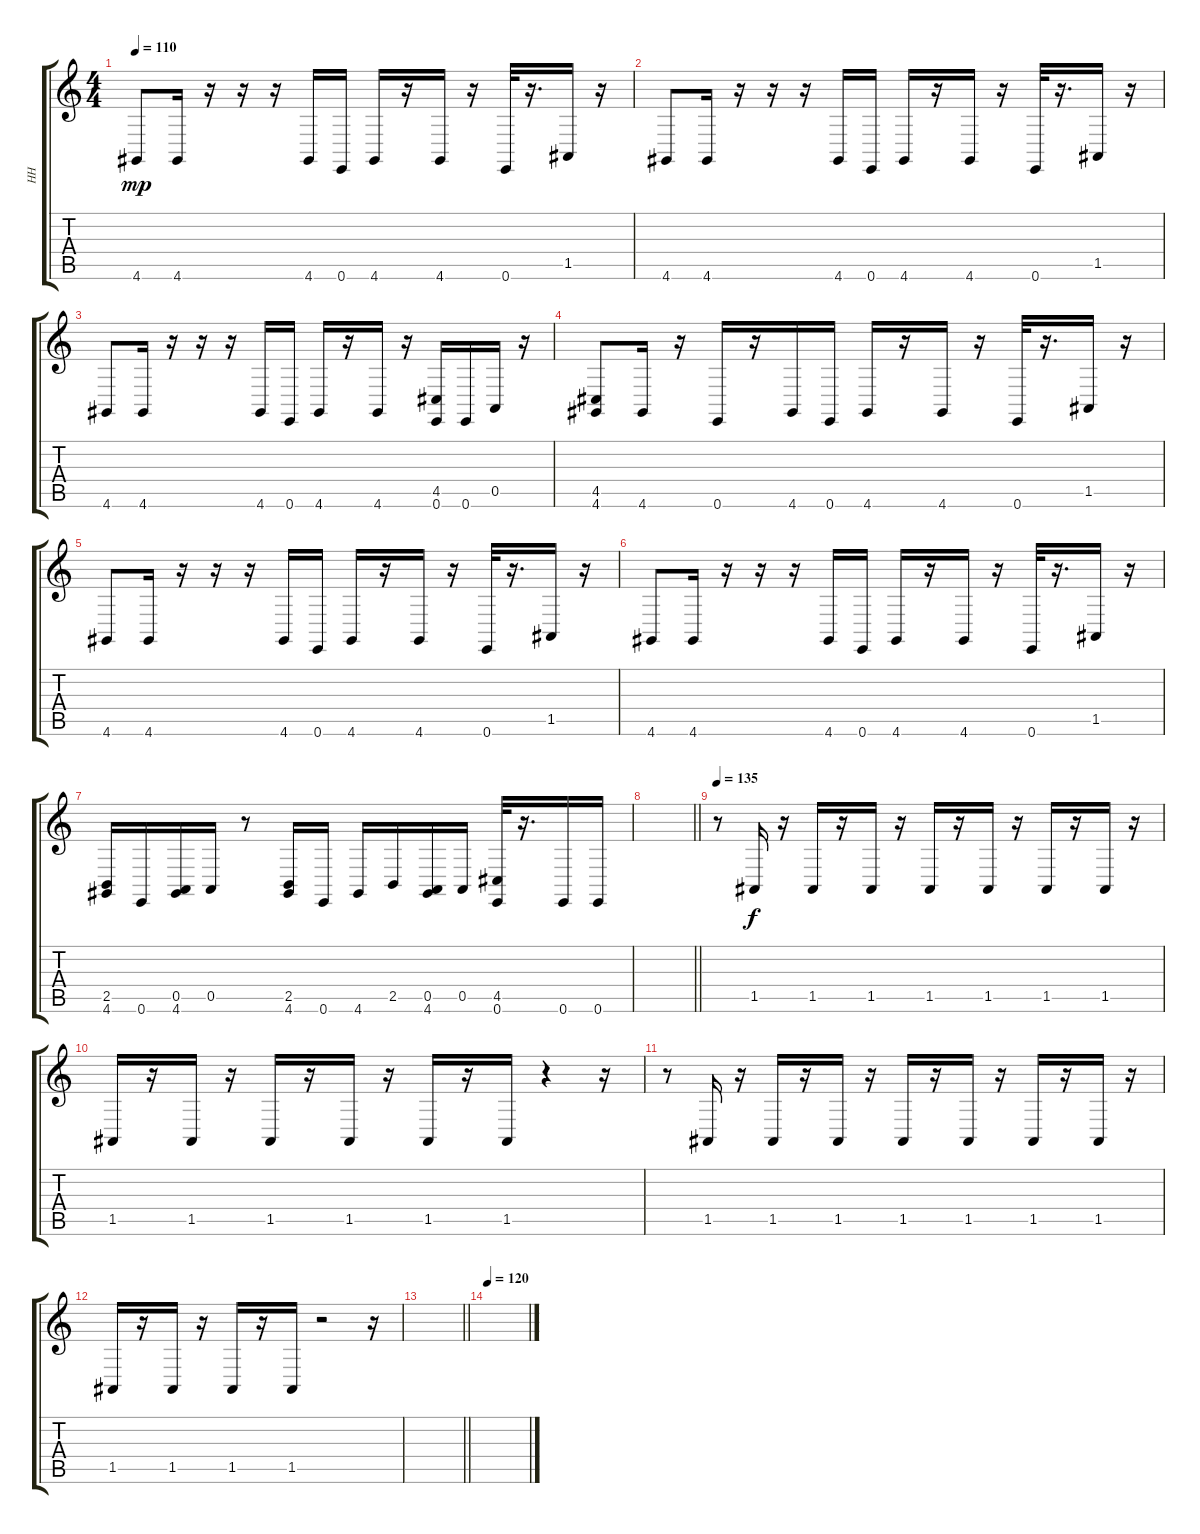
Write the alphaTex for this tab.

\track ("HH" "HH") {instrument acousticgrandpiano}
\staff {score tabs}
\tuning (E4 B3 G3 D3 A2 E2) {hide}
\ts (4 4)
\tempo 110
\clef g2
\ks c
4.6.8{dy mp} 4.6.16 r.16 r.16 r.16 4.6.16 0.6.16 4.6.16 r.16 4.6.16 r.16 0.6.32 r.16{d} 1.5.16 r.16 |
4.6.8 4.6.16 r.16 r.16 r.16 4.6.16 0.6.16 4.6.16 r.16 4.6.16 r.16 0.6.32 r.16{d} 1.5.16 r.16 |
4.6.8 4.6.16 r.16 r.16 r.16 4.6.16 0.6.16 4.6.16 r.16 4.6.16 r.16 (4.5 0.6).16 0.6.16 0.5.16 r.16 |
(4.5 4.6).8 4.6.16 r.16 0.6.16 r.16 4.6.16 0.6.16 4.6.16 r.16 4.6.16 r.16 0.6.32 r.16{d} 1.5.16 r.16 |
4.6.8 4.6.16 r.16 r.16 r.16 4.6.16 0.6.16 4.6.16 r.16 4.6.16 r.16 0.6.32 r.16{d} 1.5.16 r.16 |
4.6.8 4.6.16 r.16 r.16 r.16 4.6.16 0.6.16 4.6.16 r.16 4.6.16 r.16 0.6.32 r.16{d} 1.5.16 r.16 |
(2.5 4.6).16 0.6.16 (0.5 4.6).16 0.5.16 r.8 (2.5 4.6).16 0.6.16 4.6.16 2.5.16 (0.5 4.6).16 0.5.16 (4.5 0.6).32 r.16{d} 0.6.16 0.6.16 |
\barLineRight lightlight
|
\section ("" "")
\tempo 135
r.8 1.5.16{dy f} r.16 1.5.16 r.16 1.5.16 r.16 1.5.16 r.16 1.5.16 r.16 1.5.16 r.16 1.5.16 r.16 |
1.5.16 r.16 1.5.16 r.16 1.5.16 r.16 1.5.16 r.16 1.5.16 r.16 1.5.16 r.4 r.16 |
r.8 1.5.16 r.16 1.5.16 r.16 1.5.16 r.16 1.5.16 r.16 1.5.16 r.16 1.5.16 r.16 1.5.16 r.16 |
1.5.16 r.16 1.5.16 r.16 1.5.16 r.16 1.5.16 r.2 r.16 |
\barLineRight lightlight
|
\section ("" "")
\tempo 120
